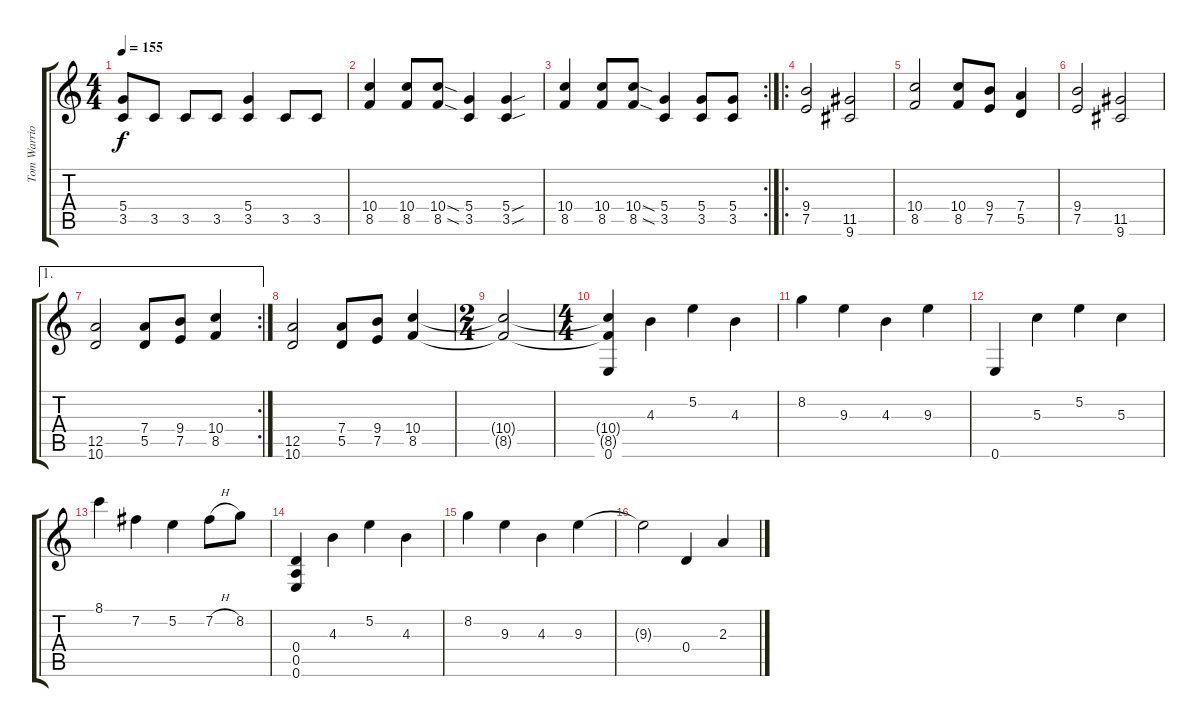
\track ("Tom Warrior" "Tom Warrio") {instrument distortionguitar}
\staff {score tabs}
\tuning (E4 B3 G3 D3 A2 E2) {hide}
\ts (4 4)
\tempo 155
\clef g2
\ks c
(5.4{t} 3.5{t}).8{dy f} 3.5.8 3.5.8 3.5.8 (5.4 3.5).4 3.5.8 3.5.8 |
(10.4 8.5).4 (10.4 8.5).8 (10.4{sod} 8.5{sod}).8 (5.4 3.5).4 (5.4{sou} 3.5{sou}).4 |
\rc 2
(10.4 8.5).4 (10.4 8.5).8 (10.4{sod} 8.5{sod}).8 (5.4 3.5).4 (5.4 3.5).8 (5.4 3.5).8 |
\ro
(9.4 7.5).2 (11.5 9.6).2 |
(10.4 8.5).2 (10.4 8.5).8 (9.4 7.5).8 (7.4 5.5).4 |
(9.4 7.5).2 (11.5 9.6).2 |
\ae 1
\rc 2
(12.5 10.6).2 (7.4 5.5).8 (9.4 7.5).8 (10.4 8.5).4 |
(12.5 10.6).2 (7.4 5.5).8 (9.4 7.5).8 (10.4 8.5).4 |
\ts (2 4)
(10.4{t} 8.5{t}).2 |
\ts (4 4)
(10.4{t} 8.5{t} 0.6).4{instrument electricguitarclean} 4.3.4 5.2.4 4.3.4 |
8.2.4 9.3.4 4.3.4 9.3.4 |
0.6.4 5.3.4 5.2.4 5.3.4 |
8.1.4 7.2.4 5.2.4 7.2{h}.8 8.2.8 |
(0.4 0.5 0.6).4{instrument electricguitarclean} 4.3.4 5.2.4 4.3.4 |
8.2.4 9.3.4 4.3.4 9.3.4 |
9.3{t}.2 0.4.4 2.3.4
